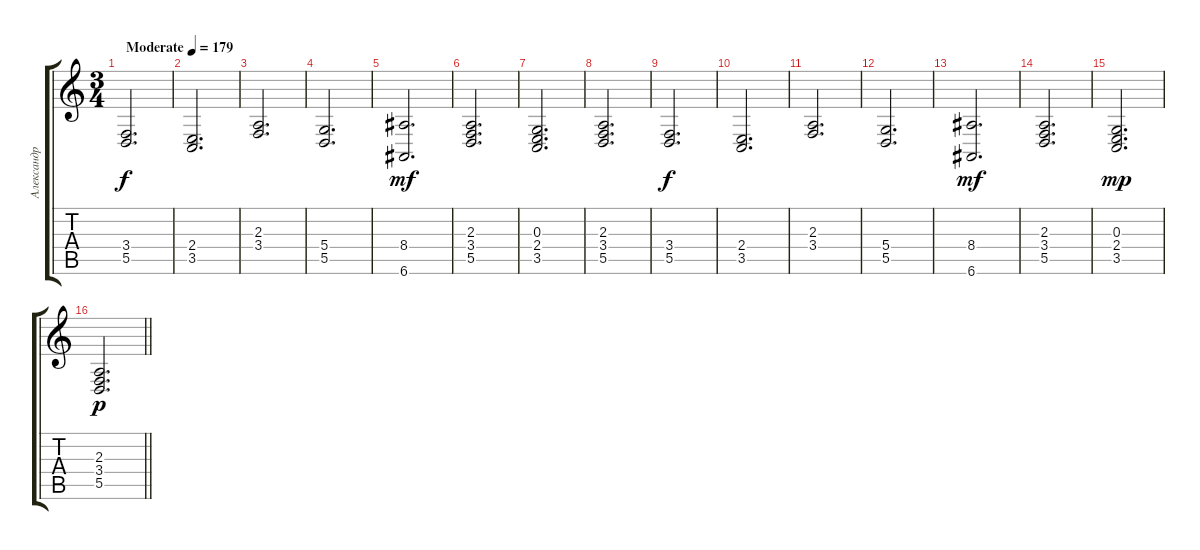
\track ("Александр \"Wish\" Андрюхин" "Александр ") {instrument stringensemble1}
\staff {score tabs}
\tuning (E4 B3 G3 D3 A2 E2) {hide}
\ts (3 4)
\tempo (179 "Moderate")
\clef g2
\ks c
(3.4 5.5).2{d dy f instrument stringensemble1} |
(2.4 3.5).2{d} |
(2.3 3.4).2{d} |
(5.4 5.5).2{d} |
(8.4 6.6).2{d dy mf} |
(2.3 3.4 5.5).2{d} |
(0.3 2.4 3.5).2{d} |
(2.3 3.4 5.5).2{d} |
(3.4 5.5).2{d dy f} |
(2.4 3.5).2{d} |
(2.3 3.4).2{d} |
(5.4 5.5).2{d} |
(8.4 6.6).2{d dy mf} |
(2.3 3.4 5.5).2{d} |
(0.3 2.4 3.5).2{d dy mp} |
\barLineRight lightlight
(2.3 3.4 5.5).2{d dy p}
